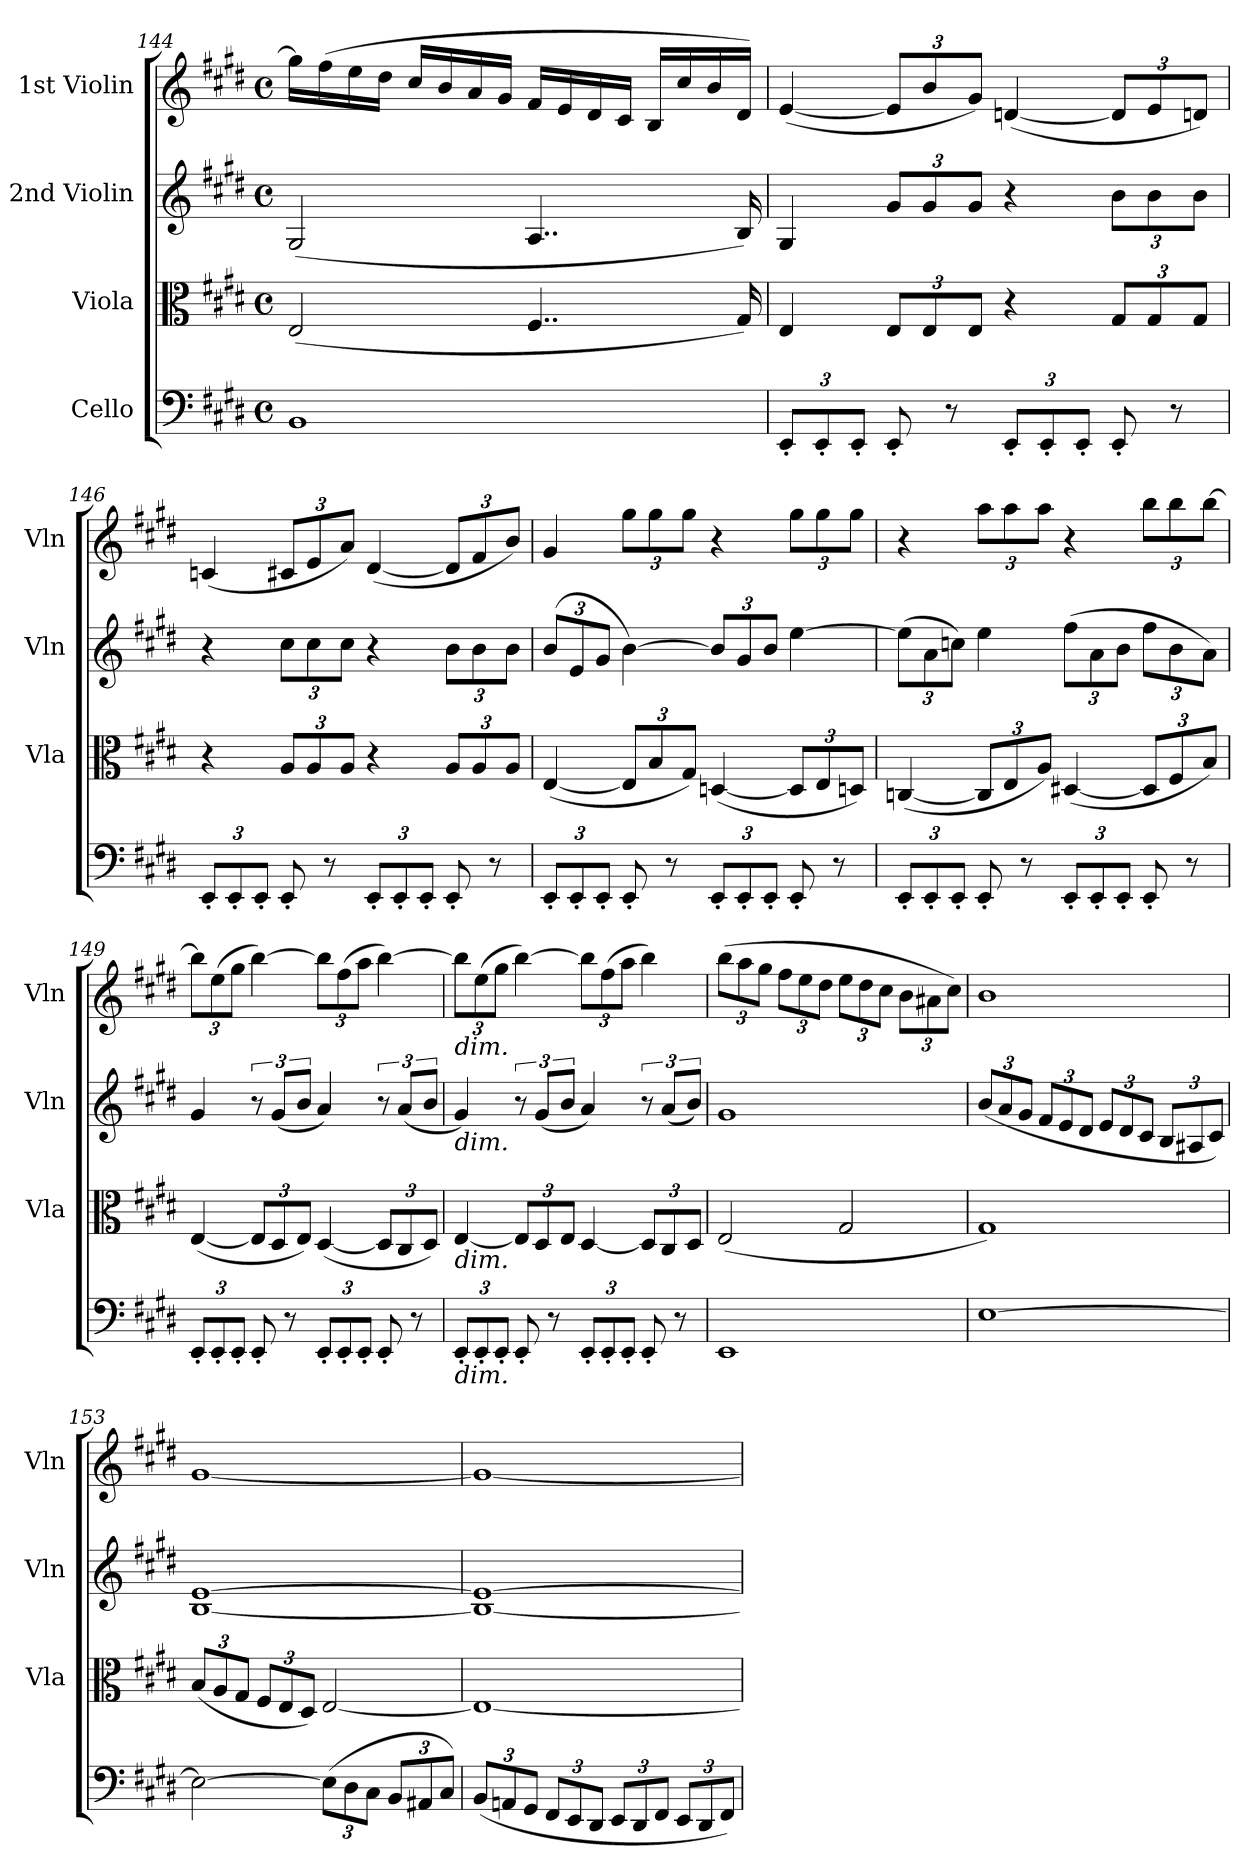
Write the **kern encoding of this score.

**kern	**kern	**kern	**kern
*part4	*part3	*part2	*part1
*staff4	*staff3	*staff2	*staff1
*I"Cello	*I"Viola	*I"2nd Violin	*I"1st Violin
*	*I'Vla	*I'Vln	*I'Vln
*clefF4	*clefC3	*clefG2	*clefG2
*k[f#c#g#d#]	*k[f#c#g#d#]	*k[f#c#g#d#]	*k[f#c#g#d#]
*E:	*E:	*E:	*E:
*M4/4	*M4/4	*M4/4	*M4/4
*met(c)	*met(c)	*met(c)	*met(c)
=144	=144	=144	=144
1BB	(2E	(2G#	16gg#LL]
.	.	.	(>16ff#
.	.	.	16ee
.	.	.	16dd#JJ
.	.	.	16cc#LL
.	.	.	16b
.	.	.	16a
.	.	.	16g#JJ
.	4..F#	4..A	16f#LL
.	.	.	16e
.	.	.	16d#
.	.	.	16c#JJ
.	.	.	16BLL
.	.	.	16cc#
.	.	.	16b
.	16G#)	16B)	16d#JJ)
=145	=145	=145	=145
12EE'L	4E	4G#	([4e
12EE'	.	.	.
12EE'J	.	.	.
8EE'	12EL	12g#L	12eL]
.	12E	12g#	12b
8r	.	.	.
.	12EJ	12g#J	12g#J)
12EE'L	4r	4r	([4dn
12EE'	.	.	.
12EE'J	.	.	.
8EE'	12G#L	12bL	12dL]
.	12G#	12b	12e
8r	.	.	.
.	12G#J	12bJ	12dnJ)
=146	=146	=146	=146
12EE'L	4r	4r	(4cn
12EE'	.	.	.
12EE'J	.	.	.
8EE'	12AL	12cc#L	12c#XL
.	12A	12cc#	12e
8r	.	.	.
.	12AJ	12cc#J	12aJ)
12EE'L	4r	4r	([4d#
12EE'	.	.	.
12EE'J	.	.	.
8EE'	12AL	12bL	12d#L]
.	12A	12b	12f#
8r	.	.	.
.	12AJ	12bJ	12bJ)
=147	=147	=147	=147
12EE'L	([4E	(<12bL	4g#
12EE'	.	12e	.
12EE'J	.	12g#J	.
8EE'	12EL]	[4b)	12gg#L
.	12B	.	12gg#
8r	.	.	.
.	12G#J)	.	12gg#J
12EE'L	([4Dn	12bL]	4r
12EE'	.	12g#	.
12EE'J	.	12bJ	.
8EE'	12DL]	[4ee	12gg#L
.	12E	.	12gg#
8r	.	.	.
.	12DnJ)	.	12gg#J
=148	=148	=148	=148
12EE'L	([4Cn	(12eeL]	4r
12EE'	.	12a	.
12EE'J	.	12ccnJ)	.
8EE'	12CL]	4ee	12aaL
.	12E	.	12aa
8r	.	.	.
.	12AJ)	.	12aaJ
12EE'L	([4D#X	(12ff#L	4r
12EE'	.	12a	.
12EE'J	.	12bJ	.
8EE'	12D#L]	12ff#L	12bbL
.	12F#	12b	12bb
8r	.	.	.
.	12BJ)	12aJ)	[12bbJ
=149	=149	=149	=149
12EE'L	([4E	4g#	12bbL]
12EE'	.	.	(12ee
12EE'J	.	.	12gg#J
8EE'	12EL]	12r	[4bb)
.	12D#	(12g#L	.
8r	.	.	.
.	12EJ)	12bJ	.
12EE'L	([4D#	4a)	12bbL]
12EE'	.	.	(12ff#
12EE'J	.	.	12aaJ
8EE'	12D#L]	12r	[4bb)
.	12C#	(12aL	.
8r	.	.	.
.	12D#J)	12bJ	.
=150	=150	=150	=150
!	!	!	!LO:TX:b:i:t=dim.
!	!	!LO:TX:b:i:t=dim.	!
!	!LO:TX:b:i:t=dim.	!	!
!LO:TX:b:i:t=dim.	!	!	!
12EE'L	[4E	4g#)	12bbL]
12EE'	.	.	(12ee
12EE'J	.	.	12gg#J
8EE'	12EL]	12r	[4bb)
.	12D#	(12g#L	.
8r	.	.	.
.	12EJ	12bJ	.
12EE'L	[4D#	4a)	12bbL]
12EE'	.	.	(12ff#
12EE'J	.	.	12aaJ
8EE'	12D#L]	12r	4bb)
.	12C#	(12aL	.
8r	.	.	.
.	12D#J	12bJ)	.
=151	=151	=151	=151
1EE	(2E	1g#	(12bbL
.	.	.	12aa
.	.	.	12gg#J
.	.	.	12ff#L
.	.	.	12ee
.	.	.	12dd#J
.	2G#	.	12eeL
.	.	.	12dd#
.	.	.	12cc#J
.	.	.	12bL
.	.	.	12a#X
.	.	.	12cc#J)
=152	=152	=152	=152
[1E	1G#)	(12bL	1b
.	.	12a	.
.	.	12g#J	.
.	.	12f#L	.
.	.	12e	.
.	.	12d#J	.
.	.	12eL	.
.	.	12d#	.
.	.	12c#J	.
.	.	12BL	.
.	.	12A#X	.
.	.	12c#J)	.
=153	=153	=153	=153
2E_	(12BL	[1B [1e	[1g#
.	12A	.	.
.	12G#J	.	.
.	12F#L	.	.
.	12E	.	.
.	12D#J)	.	.
(<12EL]	[2E	.	.
12D#	.	.	.
12C#J	.	.	.
12BBL	.	.	.
12AA#X	.	.	.
12C#J)	.	.	.
=154	=154	=154	=154
(12BBL	1E_	1B_ 1e_	1g#_
12AAn	.	.	.
12GG#J	.	.	.
12FF#L	.	.	.
12EE	.	.	.
12DD#J	.	.	.
12EEL	.	.	.
12DD#	.	.	.
12FF#J	.	.	.
12EEL	.	.	.
12DD#	.	.	.
12FF#J)	.	.	.
=	=	=	=
*-	*-	*-	*-
